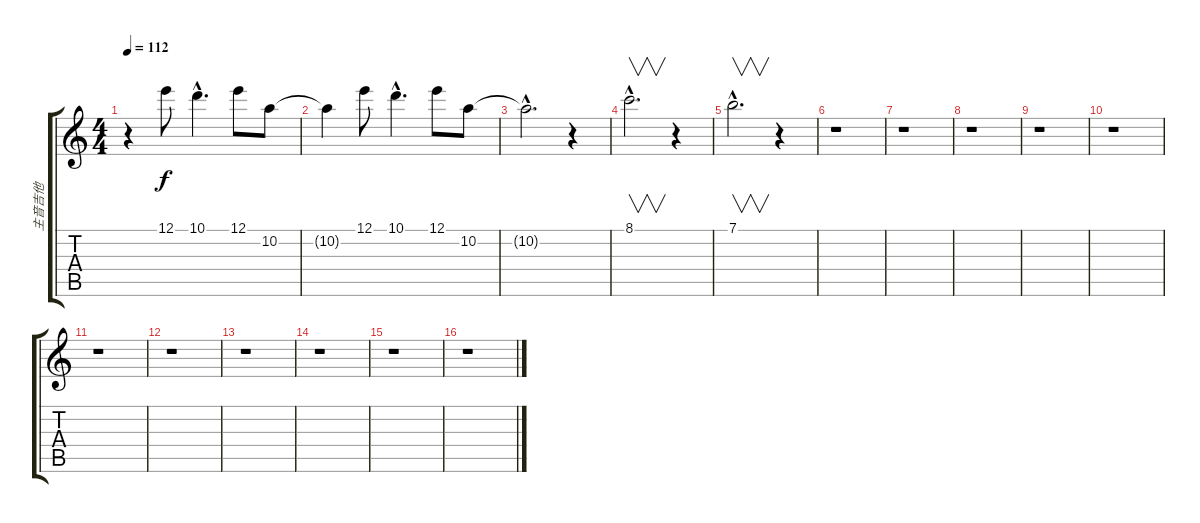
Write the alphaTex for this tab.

\track ("主音吉他" "主音吉他") {instrument distortionguitar}
\staff {score tabs}
\tuning (E4 B3 G3 D3 A2 E2) {hide}
\ts (4 4)
\tempo 112
\clef g2
\ks c
r.4{dy f instrument distortionguitar} 12.1.8 10.1{hac}.4{d} 12.1.8 10.2.8 |
10.2{t}.4 12.1.8 10.1{hac}.4{d} 12.1.8 10.2.8 |
10.2{hac t}.2{d} r.4 |
8.1{hac}.2{v d} r.4 |
7.1{hac}.2{v d} r.4 |
r.1 |
r.1 |
r.1 |
r.1 |
r.1 |
r.1 |
r.1 |
r.1 |
r.1 |
r.1 |
r.1
